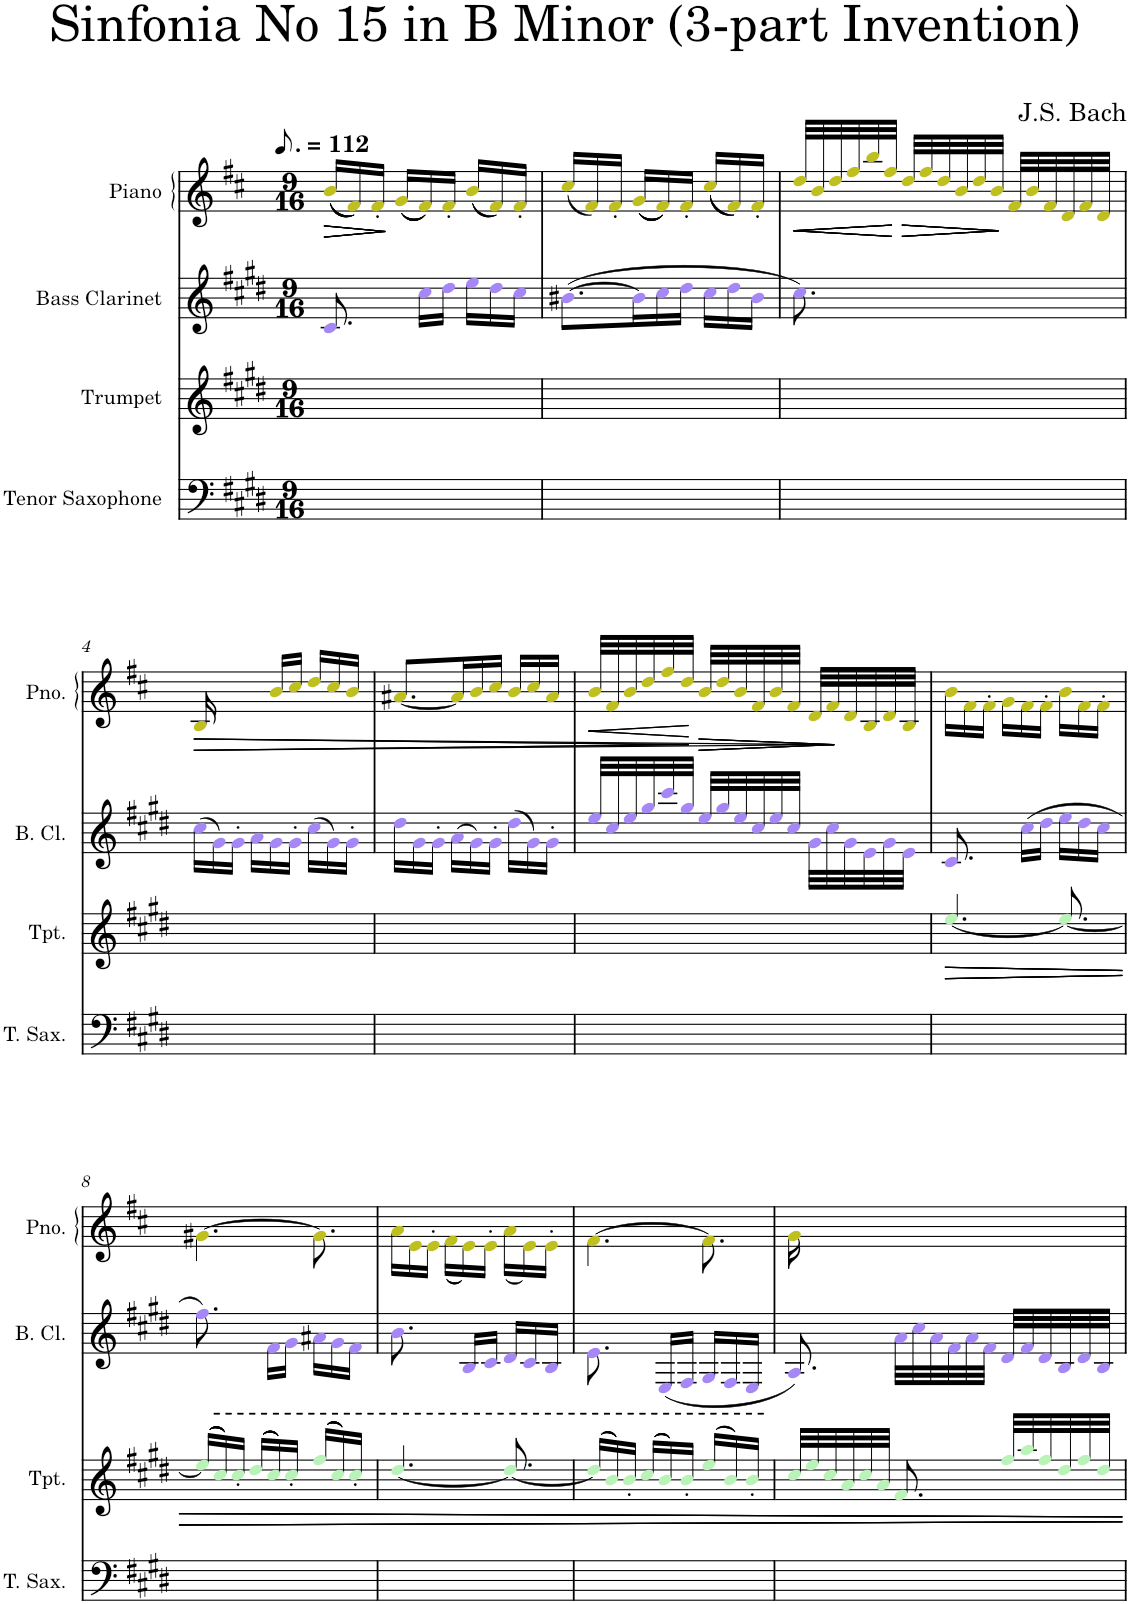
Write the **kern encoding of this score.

**kern	**kern	**kern	**kern	**dynam
*part4	*part3	*part2	*part1	*part1
*staff4	*staff3	*staff2	*staff1	*staff1
*I"Tenor Saxophone	*I"Trumpet	*I"Bass Clarinet	*I"Piano	*
*I'T. Sax.	*I'Tpt.	*I'B. Cl.	*I'Pno.	*
*clefF4	*clefG2	*clefG2	*clefG2	*
*Trd8c14	*Trd1c2	*Trd8c14	*	*
*k[f#c#g#d#]	*k[f#c#g#d#]	*k[f#c#g#d#]	*k[f#c#]	*
*M9/16	*M9/16	*M9/16	*M9/16	*
*MM84	*MM84	*MM84	*MM84	*
=1	=1	=1	=1	=1
!	!	!	!	!LO:HP:b
2ryy	2ryy	8.c#i/	(<(<(<16bj/LL	>
!	!	!	!	!LO:HP:b
.	.	.	16f#j/)))	>
!	!	!	!	!LO:HP:b
!	!	!	!	!LO:HP:n=1:b
.	.	.	16f#'j/JJ	> >
.	.	16ryy	(<(<(<16gj/LL	] ] ]
.	.	16cc#i\LL	16f#j/)))	]
.	.	16dd#i\JJ	16f#'j/JJ	.
.	.	16eei\LL	(<(<16bj/LL	.
.	.	16dd#i\	16f#j/))	.
16ryy	16ryy	16cc#i\JJ	16f#'j/JJ	.
=2	=2	=2	=2	=2
2ryy	2ryy	(>[8.b#Xi\L	(<16cc#j/LL	.
.	.	.	16f#j/)	.
.	.	.	16f#'j/JJ	.
.	.	16b#i\L]	(<(<(<16gj/LL	.
.	.	16cc#i\	16f#j/)))	.
.	.	16dd#i\JJ	16f#'j/JJ	.
.	.	16cc#i\LL	(<(<16cc#j/LL	.
.	.	16dd#i\	16f#j/))	.
16ryy	16ryy	16b#i\JJ	16f#'j/JJ	.
=3	=3	=3	=3	=3
!	!	!	!	!LO:HP:b
2ryy	2ryy	8.cc#i\)	32ddj/LLL	<
!	!	!	!	!LO:HP:b
.	.	.	32bj/	<
!	!	!	!	!LO:HP:b
.	.	.	32ddj/	<
!	!	!	!	!LO:HP:b
.	.	.	32ff#j/	<
.	.	.	32bbj/	.
.	.	.	32ff#j/JJJ	.
!	!	!	!	!LO:HP:n=1:b
.	.	4.ryy	32ddj/LLL	[ [ [ [ >
!	!	!	!	!LO:HP:b
.	.	.	32ff#j/	>
!	!	!	!	!LO:HP:b
.	.	.	32ddj/	>
!	!	!	!	!LO:HP:b
.	.	.	32bj/	>
.	.	.	32ddj/	.
.	.	.	32bj/JJJ	.
.	.	.	32f#j/LLL	] ] ] ]
.	.	.	32bj/	.
.	.	.	32f#j/	.
.	.	.	32dj/	.
16ryy	16ryy	.	32f#j/	.
.	.	.	32dj/JJJ	.
!!LO:LB:g=z
=4	=4	=4	=4	=4
!	!	!	!	!LO:HP:b
2ryy	2ryy	(>16cc#i\LL	16Bj/	>
!	!	!	!	!LO:HP:b
.	.	16g#i\)	8.ryy	>
.	.	16g#'i\JJ	.	.
.	.	16ai\LL	.	.
!	!	!	!	!LO:HP:b
.	.	16g#i\	16bj/LL	>
.	.	16g#'i\JJ	16cc#j/JJ	.
.	.	(>16cc#i\LL	16ddj/LL	.
.	.	16g#i\)	16cc#j/	.
16ryy	16ryy	16g#'i\JJ	16bj/JJ	.
=5	=5	=5	=5	=5
2ryy	2ryy	16dd#i\LL	[8.a#Xj/L	.
.	.	16g#i\	.	.
.	.	16g#'i\JJ	.	.
.	.	(>16ai\LL	16a#j/L]	.
.	.	16g#i\)	16bj/	.
.	.	16g#'i\JJ	16cc#j/JJ	.
.	.	(>16dd#i\LL	16bj/LL	.
.	.	16g#i\)	16cc#j/	.
16ryy	16ryy	16g#'i\JJ	16a#j/JJ	.
=6	=6	=6	=6	=6
!	!	!	!	!LO:HP:b
2ryy	2ryy	32eei/LLL	32bj/LLL	<
!	!	!	!	!LO:HP:b
.	.	32cc#i/	32f#j/	<
.	.	32eei/	32bj/	.
.	.	32gg#i/	32ddj/	.
.	.	32ccc#i/	32ff#j/	.
.	.	32gg#i/JJJ	32ddj/JJJ	.
!	!	!	!	!LO:HP:n=1:b
.	.	32eei/LLL	32bj/LLL	] ] [ [ >
!	!	!	!	!LO:HP:b
.	.	32gg#i/	32ddj/	>
!	!	!	!	!LO:HP:b
.	.	32eei/	32bj/	>
.	.	32cc#i/	32f#j/	.
.	.	32eei/	32bj/	.
.	.	32cc#i/JJJ	32f#j/JJJ	.
.	.	32g#i\LLL	32dj/LLL	.
.	.	32cc#i\	32f#j/	.
.	.	32g#i\	32dj/	] ] ] ]
.	.	32ei\	32Bj/	.
16ryy	16ryy	32g#i\	32dj/	.
.	.	32ei\JJJ	32Bj/JJJ	.
=7	=7	=7	=7	=7
2ryy	[4.eeZ/	8.c#i/	16bj\LL	.
.	.	.	16f#j\	.
.	.	.	16f#'j\JJ	.
.	.	16ryy	16gj\LL	.
.	.	(>16cc#i\LL	16f#j\	.
.	.	16dd#i\JJ	16f#'j\JJ	.
.	8.eeZ/_	16eei\LL	16bj\LL	.
.	.	16dd#i\	16f#j\	.
16ryy	.	16cc#i\JJ	16f#'j\JJ	.
!!LO:LB:g=z
=8	=8	=8	=8	=8
2ryy	(>(>(>(>16eeZ/LL]	8.ff#i\)	[4.g#Xj\	.
.	16cc#Z/))))	.	.	.
.	16cc#'Z/JJ	.	.	.
.	(>(>(>(>16dd#Z/LL	16ryy	.	.
.	16cc#Z/))))	16f#i\LL	.	.
.	16cc#'Z/JJ	16g#i\JJ	.	.
.	(>(>(>(>16ff#Z/LL	16a#Xi\LL	8.g#j\]	.
.	16cc#Z/))))	16g#i\	.	.
16ryy	16cc#'Z/JJ	16f#i\JJ	.	.
=9	=9	=9	=9	=9
2ryy	[4.dd#Z/	8.bi\	16aj\LL	.
.	.	.	16ej\	.
.	.	.	16e'j\JJ	.
.	.	16ryy	(<(<16f#j\LL	.
.	.	16Bi/LL	16ej\))	.
.	.	16c#i/JJ	16e'j\JJ	.
.	8.dd#Z/_	16d#i/LL	(<16aj\LL	.
.	.	16c#i/	16ej\)	.
16ryy	.	16Bi/JJ	16e'j\JJ	.
=10	=10	=10	=10	=10
2ryy	(>(>(>16dd#Z/LL]	8.ei\	[4.f#j\	.
.	16bZ/)))	.	.	.
.	16b'Z/JJ	.	.	.
.	(>(>(>16cc#Z/LL	16ryy	.	.
.	16bZ/)))	(<16Ei/LL	.	.
.	16b'Z/JJ	16F#i/JJ	.	.
.	(>(>16eeZ/LL	16G#i/LL	8.f#j\]	.
.	16bZ/))	16F#i/	.	.
16ryy	16b'Z/JJ	16Ei/JJ	.	.
=11	=11	=11	=11	=11
2ryy	32cc#Z/LLL	8.Ai/)	16gj\	.
.	32eeZ/	.	.	.
.	32cc#Z/	.	2ryy	.
.	32aZ/	.	.	.
.	32cc#Z/	.	.	.
.	32aZ/JJJ	.	.	.
.	8.f#Z/	32ai\LLL	.	.
.	.	32cc#i\	.	.
.	.	32ai\	.	.
.	.	32f#i\	.	.
.	.	32ai\	.	.
.	.	32f#i\JJJ	.	.
.	32ff#Z/LLL	32d#i/LLL	.	.
.	32aaZ/	32f#i/	.	.
.	32ff#Z/	32d#i/	.	.
.	32dd#Z/	32Bi/	.	.
16ryy	32ff#Z/	32d#i/	.	.
.	32dd#Z/JJJ	32Bi/JJJ	.	.
=	=	=	=	=
*-	*-	*-	*-	*-
